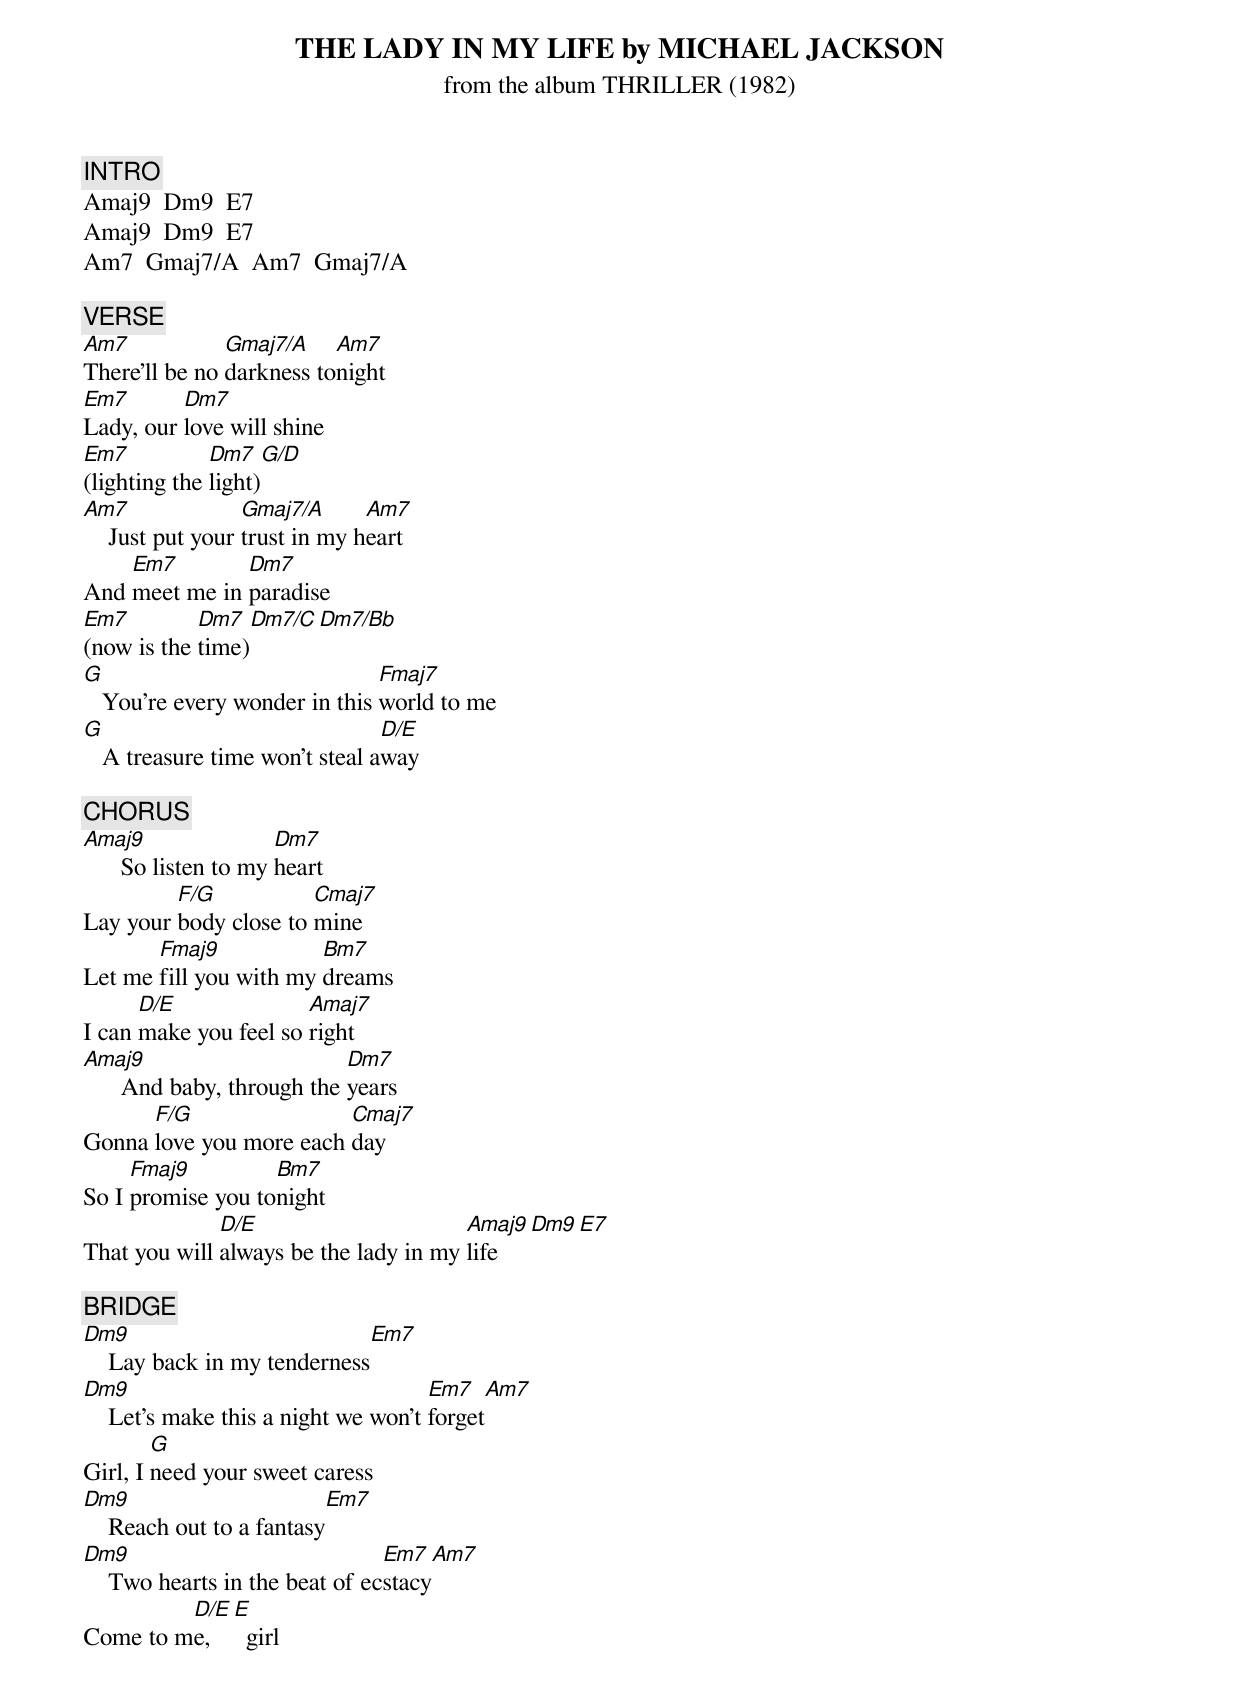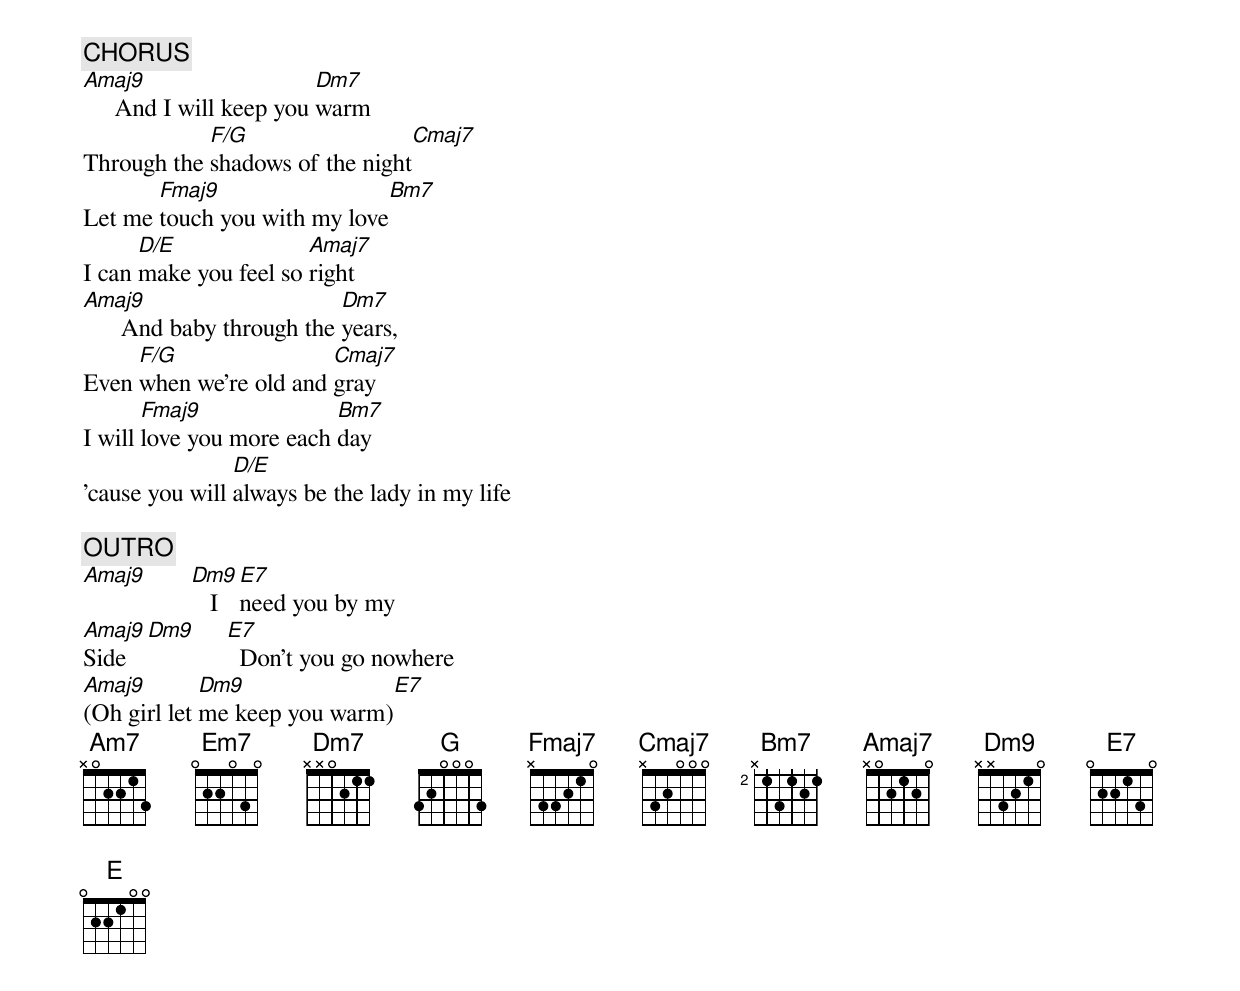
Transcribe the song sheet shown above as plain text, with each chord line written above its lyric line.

THE LADY IN MY LIFE by MICHAEL JACKSON
from the album THRILLER (1982)

[INTRO]
Amaj9  Dm9  E7
Amaj9  Dm9  E7
Am7  Gmaj7/A  Am7  Gmaj7/A

[VERSE]
Am7            Gmaj7/A    Am7
There'll be no darkness tonight
Em7       Dm7
Lady, our love will shine
Em7           Dm7    G/D
(lighting the light)
Am7               Gmaj7/A      Am7
    Just put your trust in my heart
    Em7        Dm7
And meet me in paradise
Em7         Dm7    Dm7/C  Dm7/Bb
(now is the time)
G                              Fmaj7
   You're every wonder in this world to me
G                               D/E
   A treasure time won't steal away

[CHORUS]
Amaj9                 Dm7
      So listen to my heart
         F/G           Cmaj7
Lay your body close to mine
       Fmaj9            Bm7
Let me fill you with my dreams
      D/E              Amaj7
I can make you feel so right
Amaj9                       Dm7
      And baby, through the years
      F/G                Cmaj7
Gonna love you more each day
     Fmaj9         Bm7
So I promise you tonight
              D/E                      Amaj9  Dm9  E7
That you will always be the lady in my life

[BRIDGE]
Dm9                           Em7
    Lay back in my tenderness
Dm9                                  Em7     Am7
    Let's make this a night we won't forget
        G
Girl, I need your sweet caress
Dm9                        Em7
    Reach out to a fantasy
Dm9                             Em7   Am7
    Two hearts in the beat of ecstacy
         D/E  E
Come to me,     girl

[CHORUS]
Amaj9                    Dm7
     And I will keep you warm
            F/G                 Cmaj7
Through the shadows of the night
       Fmaj9                  Bm7
Let me touch you with my love
      D/E              Amaj7
I can make you feel so right
Amaj9                      Dm7
      And baby through the years,
     F/G                Cmaj7
Even when we're old and gray
       Fmaj9              Bm7
I will love you more each day
                D/E
'cause you will always be the lady in my life

[OUTRO]
Amaj9  Dm9  E7
          I need you by my
Amaj9  Dm9  E7
Side          Don't you go nowhere
Amaj9        Dm9              E7
(Oh girl let me keep you warm)
